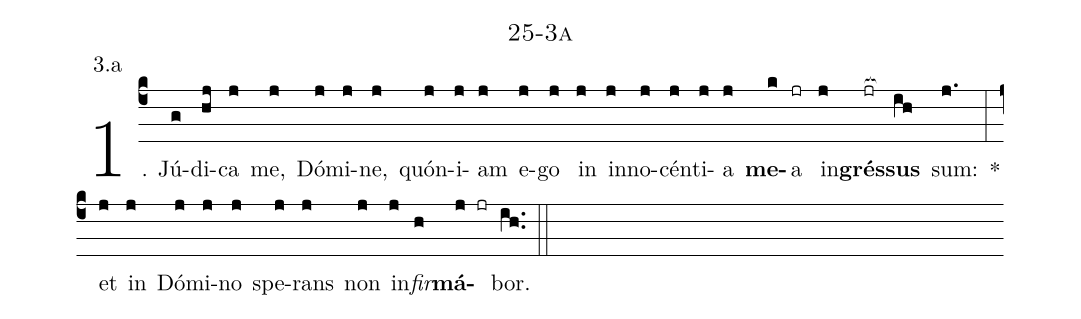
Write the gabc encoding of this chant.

name: 25-3a;
annotation: 3.a;
%%
(c4)1. Jú(g)di(hj)ca(j) me,(j) Dó(j)mi(j)ne,(j) quón(j)i(j)am(j) e(j)go(j) in(j) in(j)no(j)cén(j)ti(j)a(j) <b>me</b>(k)a(jr) in(j)<b>grés</b>(jr[ocb:1{])<b>sus</b>(ih[ocb:0}]) sum:(j.) *(:) et(j) in(j) Dó(j)mi(j)no(j) spe(j)rans(j) non(j) in(j)<i>fir</i>(h)<b>má</b>(j jr)bor.(ih..) (::)
